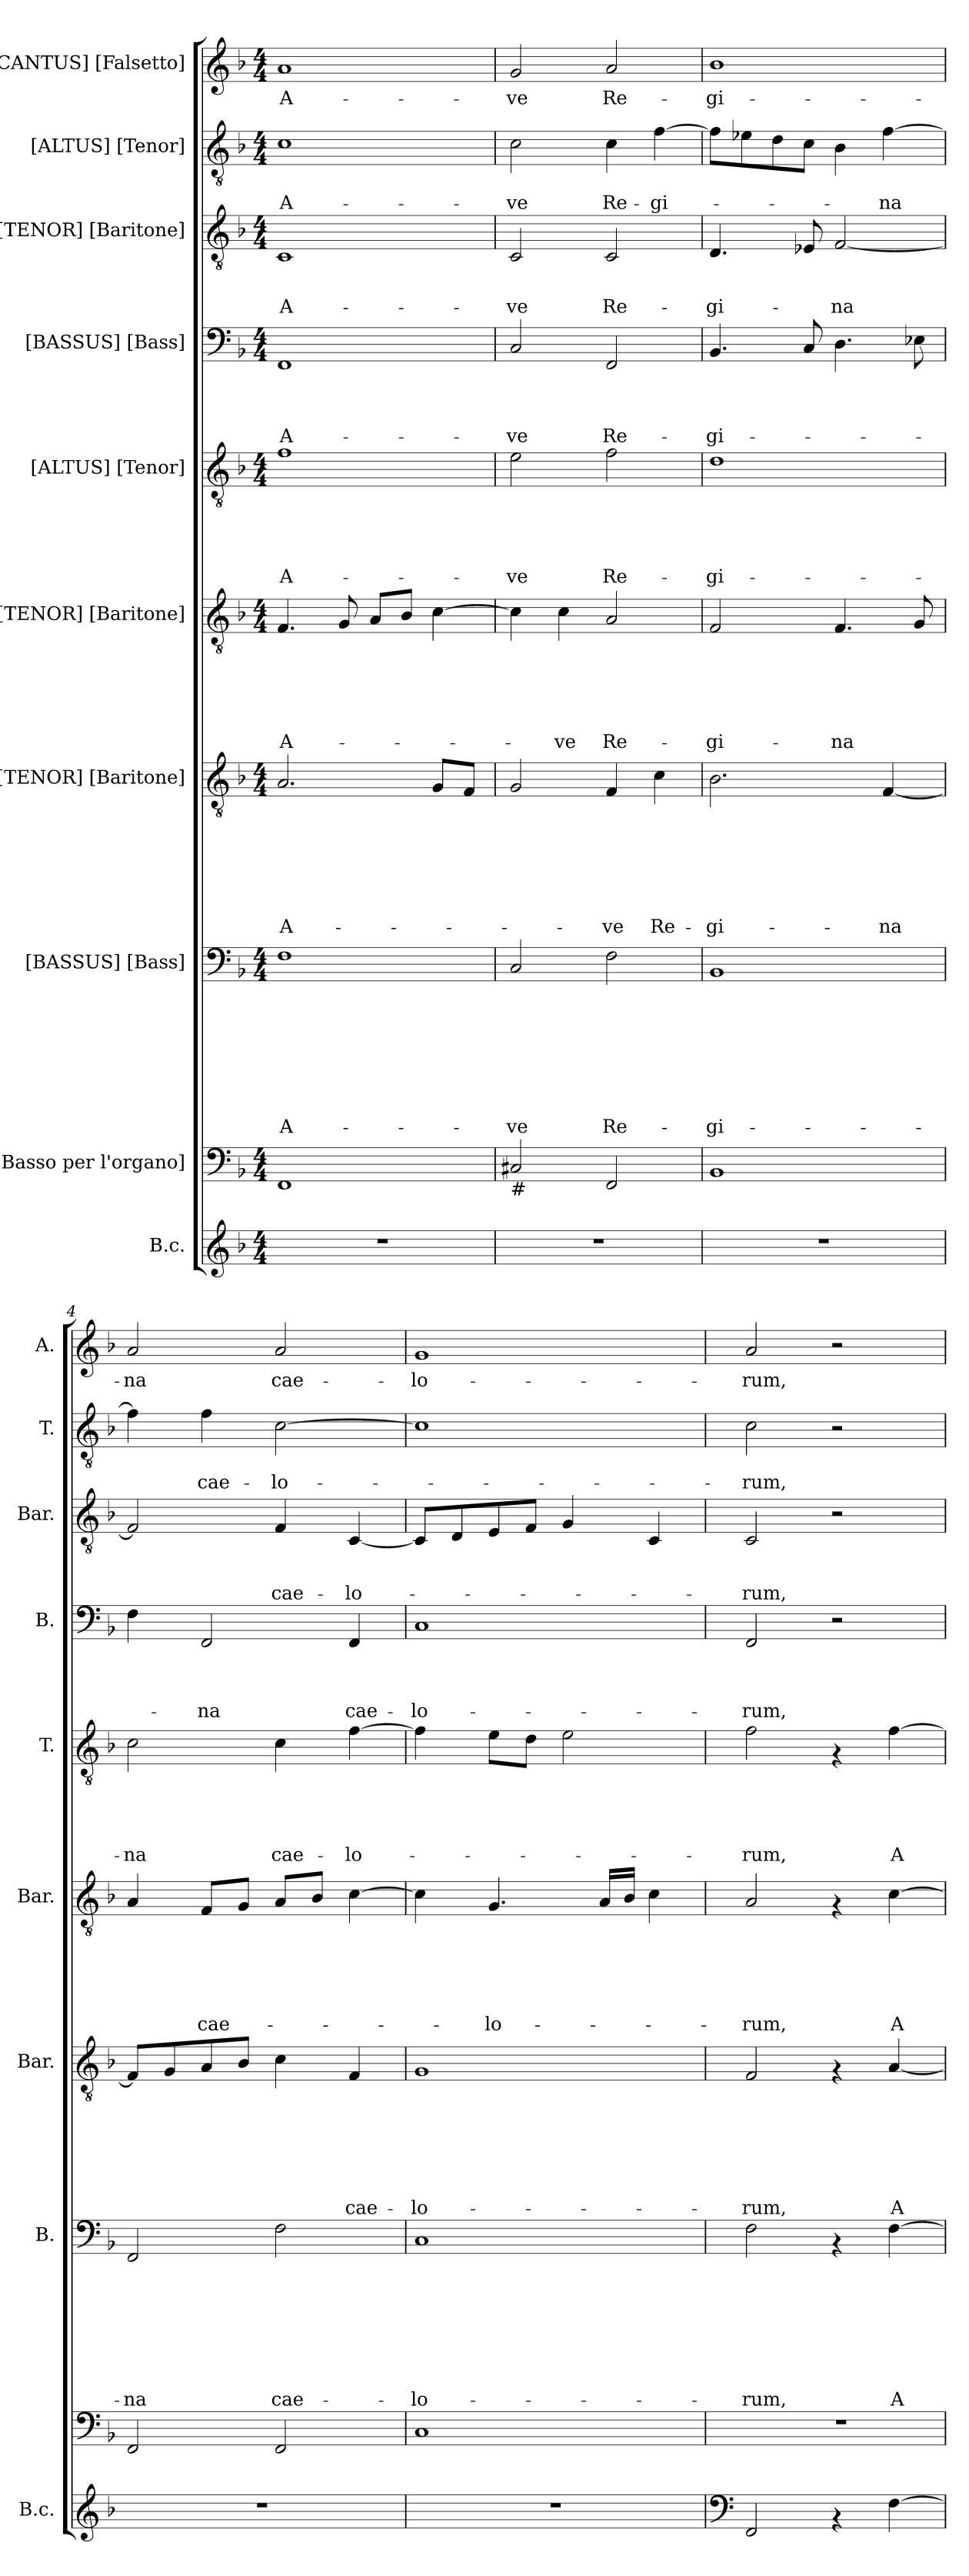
**kern	**kern	**kern	**text	**text	**text	**text	**text	**text	**text	**text	**kern	**text	**text	**text	**text	**text	**text	**text	**kern	**text	**text	**text	**text	**text	**text	**kern	**text	**text	**text	**text	**text	**kern	**text	**text	**text	**text	**kern	**text	**text	**text	**kern	**text	**text	**kern	**text
*part10	*part9	*part8	*part8	*part8	*part8	*part8	*part8	*part8	*part8	*part8	*part7	*part7	*part7	*part7	*part7	*part7	*part7	*part7	*part6	*part6	*part6	*part6	*part6	*part6	*part6	*part5	*part5	*part5	*part5	*part5	*part5	*part4	*part4	*part4	*part4	*part4	*part3	*part3	*part3	*part3	*part2	*part2	*part2	*part1	*part1
*staff10	*staff9	*staff8	*staff8	*staff8	*staff8	*staff8	*staff8	*staff8	*staff8	*staff8	*staff7	*staff7	*staff7	*staff7	*staff7	*staff7	*staff7	*staff7	*staff6	*staff6	*staff6	*staff6	*staff6	*staff6	*staff6	*staff5	*staff5	*staff5	*staff5	*staff5	*staff5	*staff4	*staff4	*staff4	*staff4	*staff4	*staff3	*staff3	*staff3	*staff3	*staff2	*staff2	*staff2	*staff1	*staff1
*I"B.c.	*I"[Basso per l'organo]	*I"[BASSUS] [Bass]	*	*	*	*	*	*	*	*	*I"[TENOR] [Baritone]	*	*	*	*	*	*	*	*I"[TENOR] [Baritone]	*	*	*	*	*	*	*I"[ALTUS] [Tenor]	*	*	*	*	*	*I"[BASSUS] [Bass]	*	*	*	*	*I"[TENOR] [Baritone]	*	*	*	*I"[ALTUS] [Tenor]	*	*	*I"[CANTUS] [Falsetto]	*
*I'B.c.	*	*I'B.	*	*	*	*	*	*	*	*	*I'Bar.	*	*	*	*	*	*	*	*I'Bar.	*	*	*	*	*	*	*I'T.	*	*	*	*	*	*I'B.	*	*	*	*	*I'Bar.	*	*	*	*I'T.	*	*	*I'A.	*
*clefG2	*clefF4	*clefF4	*	*	*	*	*	*	*	*	*clefGv2	*	*	*	*	*	*	*	*clefGv2	*	*	*	*	*	*	*clefGv2	*	*	*	*	*	*clefF4	*	*	*	*	*clefGv2	*	*	*	*clefGv2	*	*	*clefG2	*
*k[b-]	*k[b-]	*k[b-]	*	*	*	*	*	*	*	*	*k[b-]	*	*	*	*	*	*	*	*k[b-]	*	*	*	*	*	*	*k[b-]	*	*	*	*	*	*k[b-]	*	*	*	*	*k[b-]	*	*	*	*k[b-]	*	*	*k[b-]	*
*F:	*F:	*F:	*	*	*	*	*	*	*	*	*F:	*	*	*	*	*	*	*	*F:	*	*	*	*	*	*	*F:	*	*	*	*	*	*F:	*	*	*	*	*F:	*	*	*	*F:	*	*	*F:	*
*M4/4	*M4/4	*M4/4	*	*	*	*	*	*	*	*	*M4/4	*	*	*	*	*	*	*	*M4/4	*	*	*	*	*	*	*M4/4	*	*	*	*	*	*M4/4	*	*	*	*	*M4/4	*	*	*	*M4/4	*	*	*M4/4	*
=1	=1	=1	=1	=1	=1	=1	=1	=1	=1	=1	=1	=1	=1	=1	=1	=1	=1	=1	=1	=1	=1	=1	=1	=1	=1	=1	=1	=1	=1	=1	=1	=1	=1	=1	=1	=1	=1	=1	=1	=1	=1	=1	=1	=1	=1
!	!	!	!	!	!	!	!	!	!	!LO:LY:b	!	!	!	!	!	!	!	!LO:LY:b	!	!	!	!	!	!	!LO:LY:b	!	!	!	!	!	!LO:LY:b	!	!	!	!	!LO:LY:b	!	!	!	!LO:LY:b	!	!	!LO:LY:b	!	!LO:LY:b
1r	1FF	1F	.	.	.	.	.	.	.	A-	2.A/	.	.	.	.	.	.	A-	4.F/	.	.	.	.	.	A-	1f	.	.	.	.	A-	1FF	.	.	.	A-	1C	.	.	A-	1c	.	A-	1a	A-
.	.	.	.	.	.	.	.	.	.	.	.	.	.	.	.	.	.	.	8G/	.	.	.	.	.	.	.	.	.	.	.	.	.	.	.	.	.	.	.	.	.	.	.	.	.	.
.	.	.	.	.	.	.	.	.	.	.	.	.	.	.	.	.	.	.	8A/L	.	.	.	.	.	.	.	.	.	.	.	.	.	.	.	.	.	.	.	.	.	.	.	.	.	.
.	.	.	.	.	.	.	.	.	.	.	.	.	.	.	.	.	.	.	8B-/J	.	.	.	.	.	.	.	.	.	.	.	.	.	.	.	.	.	.	.	.	.	.	.	.	.	.
.	.	.	.	.	.	.	.	.	.	.	8G/L	.	.	.	.	.	.	.	[>4c\	.	.	.	.	.	.	.	.	.	.	.	.	.	.	.	.	.	.	.	.	.	.	.	.	.	.
.	.	.	.	.	.	.	.	.	.	.	8F/J	.	.	.	.	.	.	.	.	.	.	.	.	.	.	.	.	.	.	.	.	.	.	.	.	.	.	.	.	.	.	.	.	.	.
=2	=2	=2	=2	=2	=2	=2	=2	=2	=2	=2	=2	=2	=2	=2	=2	=2	=2	=2	=2	=2	=2	=2	=2	=2	=2	=2	=2	=2	=2	=2	=2	=2	=2	=2	=2	=2	=2	=2	=2	=2	=2	=2	=2	=2	=2
!	!LO:TX:b:t=#	!	!	!	!	!	!	!	!	!	!	!	!	!	!	!	!	!	!	!	!	!	!	!	!	!	!	!	!	!	!	!	!	!	!	!	!	!	!	!	!	!	!	!	!
!	!	!	!	!	!	!	!	!	!	!LO:LY:b	!	!	!	!	!	!	!	!	!	!	!	!	!	!	!	!	!	!	!	!	!LO:LY:b	!	!	!	!	!LO:LY:b	!	!	!	!LO:LY:b	!	!	!LO:LY:b	!	!LO:LY:b
1r	2C#/	2C/	.	.	.	.	.	.	.	-ve	2G/	.	.	.	.	.	.	.	4c\]	.	.	.	.	.	.	2e\	.	.	.	.	-ve	2C/	.	.	.	-ve	2C/	.	.	-ve	2c\	.	-ve	2g/	-ve
!	!	!	!	!	!	!	!	!	!	!	!	!	!	!	!	!	!	!	!	!	!	!	!	!	!LO:LY:b	!	!	!	!	!	!	!	!	!	!	!	!	!	!	!	!	!	!	!	!
.	.	.	.	.	.	.	.	.	.	.	.	.	.	.	.	.	.	.	4c\	.	.	.	.	.	-ve	.	.	.	.	.	.	.	.	.	.	.	.	.	.	.	.	.	.	.	.
!	!	!	!	!	!	!	!	!	!	!LO:LY:b	!	!	!	!	!	!	!	!LO:LY:b	!	!	!	!	!	!	!LO:LY:b	!	!	!	!	!	!LO:LY:b	!	!	!	!	!LO:LY:b	!	!	!	!LO:LY:b	!	!	!LO:LY:b	!	!LO:LY:b
.	2FF/	2F\	.	.	.	.	.	.	.	Re-	4F/	.	.	.	.	.	.	-ve	2A/	.	.	.	.	.	Re-	2f\	.	.	.	.	Re-	2FF/	.	.	.	Re-	2C/	.	.	Re-	4c\	.	Re-	2a/	Re-
!	!	!	!	!	!	!	!	!	!	!	!	!	!	!	!	!	!	!LO:LY:b	!	!	!	!	!	!	!	!	!	!	!	!	!	!	!	!	!	!	!	!	!	!	!	!	!LO:LY:b	!	!
.	.	.	.	.	.	.	.	.	.	.	4c\	.	.	.	.	.	.	Re-	.	.	.	.	.	.	.	.	.	.	.	.	.	.	.	.	.	.	.	.	.	.	[>4f\	.	-gi-	.	.
=3	=3	=3	=3	=3	=3	=3	=3	=3	=3	=3	=3	=3	=3	=3	=3	=3	=3	=3	=3	=3	=3	=3	=3	=3	=3	=3	=3	=3	=3	=3	=3	=3	=3	=3	=3	=3	=3	=3	=3	=3	=3	=3	=3	=3	=3
!	!	!	!	!	!	!	!	!	!	!LO:LY:b	!	!	!	!	!	!	!	!LO:LY:b	!	!	!	!	!	!	!LO:LY:b	!	!	!	!	!	!LO:LY:b	!	!	!	!	!LO:LY:b	!	!	!	!LO:LY:b	!	!	!	!	!LO:LY:b
1r	1BB-	1BB-	.	.	.	.	.	.	.	-gi-	2.B-\	.	.	.	.	.	.	-gi-	2F/	.	.	.	.	.	-gi-	1d	.	.	.	.	-gi-	4.BB-/	.	.	.	-gi-	4.D/	.	.	-gi-	8f\L]	.	.	1b-	-gi-
.	.	.	.	.	.	.	.	.	.	.	.	.	.	.	.	.	.	.	.	.	.	.	.	.	.	.	.	.	.	.	.	.	.	.	.	.	.	.	.	.	8e-X\	.	.	.	.
.	.	.	.	.	.	.	.	.	.	.	.	.	.	.	.	.	.	.	.	.	.	.	.	.	.	.	.	.	.	.	.	.	.	.	.	.	.	.	.	.	8d\	.	.	.	.
.	.	.	.	.	.	.	.	.	.	.	.	.	.	.	.	.	.	.	.	.	.	.	.	.	.	.	.	.	.	.	.	8C/	.	.	.	.	8E-X/	.	.	.	8c\J	.	.	.	.
!	!	!	!	!	!	!	!	!	!	!	!	!	!	!	!	!	!	!	!	!	!	!	!	!	!LO:LY:b	!	!	!	!	!	!	!	!	!	!	!	!	!	!	!LO:LY:b	!	!	!	!	!
.	.	.	.	.	.	.	.	.	.	.	.	.	.	.	.	.	.	.	4.F/	.	.	.	.	.	-na	.	.	.	.	.	.	4.D\	.	.	.	.	[<2F/	.	.	-na	4B-\	.	.	.	.
!	!	!	!	!	!	!	!	!	!	!	!	!	!	!	!	!	!	!LO:LY:b	!	!	!	!	!	!	!	!	!	!	!	!	!	!	!	!	!	!	!	!	!	!	!	!	!LO:LY:b	!	!
.	.	.	.	.	.	.	.	.	.	.	[<4F/	.	.	.	.	.	.	-na	.	.	.	.	.	.	.	.	.	.	.	.	.	.	.	.	.	.	.	.	.	.	[>4f\	.	-na	.	.
.	.	.	.	.	.	.	.	.	.	.	.	.	.	.	.	.	.	.	8G/	.	.	.	.	.	.	.	.	.	.	.	.	8E-X\	.	.	.	.	.	.	.	.	.	.	.	.	.
=4	=4	=4	=4	=4	=4	=4	=4	=4	=4	=4	=4	=4	=4	=4	=4	=4	=4	=4	=4	=4	=4	=4	=4	=4	=4	=4	=4	=4	=4	=4	=4	=4	=4	=4	=4	=4	=4	=4	=4	=4	=4	=4	=4	=4	=4
!	!	!	!	!	!	!	!	!	!	!LO:LY:b	!	!	!	!	!	!	!	!	!	!	!	!	!	!	!	!	!	!	!	!	!LO:LY:b	!	!	!	!	!	!	!	!	!	!	!	!	!	!LO:LY:b
1r	2FF/	2FF/	.	.	.	.	.	.	.	-na	8F/L]	.	.	.	.	.	.	.	4A/	.	.	.	.	.	.	2c\	.	.	.	.	-na	4F\	.	.	.	.	2F/]	.	.	.	4f\]	.	.	2a/	-na
.	.	.	.	.	.	.	.	.	.	.	8G/	.	.	.	.	.	.	.	.	.	.	.	.	.	.	.	.	.	.	.	.	.	.	.	.	.	.	.	.	.	.	.	.	.	.
!	!	!	!	!	!	!	!	!	!	!	!	!	!	!	!	!	!	!	!	!	!	!	!	!	!LO:LY:b	!	!	!	!	!	!	!	!	!	!	!LO:LY:b	!	!	!	!	!	!	!LO:LY:b	!	!
.	.	.	.	.	.	.	.	.	.	.	8A/	.	.	.	.	.	.	.	8F/L	.	.	.	.	.	cae-	.	.	.	.	.	.	2FF/	.	.	.	-na	.	.	.	.	4f\	.	cae-	.	.
.	.	.	.	.	.	.	.	.	.	.	8B-/J	.	.	.	.	.	.	.	8G/J	.	.	.	.	.	.	.	.	.	.	.	.	.	.	.	.	.	.	.	.	.	.	.	.	.	.
!	!	!	!	!	!	!	!	!	!	!LO:LY:b	!	!	!	!	!	!	!	!	!	!	!	!	!	!	!	!	!	!	!	!	!LO:LY:b	!	!	!	!	!	!	!	!	!LO:LY:b	!	!	!LO:LY:b	!	!LO:LY:b
.	2FF/	2F\	.	.	.	.	.	.	.	cae-	4c\	.	.	.	.	.	.	.	8A/L	.	.	.	.	.	.	4c\	.	.	.	.	cae-	.	.	.	.	.	4F/	.	.	cae-	[>2c\	.	-lo-	2a/	cae-
.	.	.	.	.	.	.	.	.	.	.	.	.	.	.	.	.	.	.	8B-/J	.	.	.	.	.	.	.	.	.	.	.	.	.	.	.	.	.	.	.	.	.	.	.	.	.	.
!	!	!	!	!	!	!	!	!	!	!	!	!	!	!	!	!	!	!LO:LY:b	!	!	!	!	!	!	!	!	!	!	!	!	!LO:LY:b	!	!	!	!	!LO:LY:b	!	!	!	!LO:LY:b	!	!	!	!	!
.	.	.	.	.	.	.	.	.	.	.	4F/	.	.	.	.	.	.	cae-	[>4c\	.	.	.	.	.	.	[>4f\	.	.	.	.	-lo-	4FF/	.	.	.	cae-	[<4C/	.	.	-lo-	.	.	.	.	.
=5	=5	=5	=5	=5	=5	=5	=5	=5	=5	=5	=5	=5	=5	=5	=5	=5	=5	=5	=5	=5	=5	=5	=5	=5	=5	=5	=5	=5	=5	=5	=5	=5	=5	=5	=5	=5	=5	=5	=5	=5	=5	=5	=5	=5	=5
!	!	!	!	!	!	!	!	!	!	!LO:LY:b	!	!	!	!	!	!	!	!LO:LY:b	!	!	!	!	!	!	!	!	!	!	!	!	!	!	!	!	!	!LO:LY:b	!	!	!	!	!	!	!	!	!LO:LY:b
1r	1C<	1C	.	.	.	.	.	.	.	-lo-	1G	.	.	.	.	.	.	-lo-	4c\]	.	.	.	.	.	.	4f\]	.	.	.	.	.	1C	.	.	.	-lo-	8C/L]	.	.	.	1c]	.	.	1g	-lo-
.	.	.	.	.	.	.	.	.	.	.	.	.	.	.	.	.	.	.	.	.	.	.	.	.	.	.	.	.	.	.	.	.	.	.	.	.	8D/	.	.	.	.	.	.	.	.
!	!	!	!	!	!	!	!	!	!	!	!	!	!	!	!	!	!	!	!	!	!	!	!	!	!LO:LY:b	!	!	!	!	!	!	!	!	!	!	!	!	!	!	!	!	!	!	!	!
.	.	.	.	.	.	.	.	.	.	.	.	.	.	.	.	.	.	.	4.G/	.	.	.	.	.	-lo-	8e\L	.	.	.	.	.	.	.	.	.	.	8E/	.	.	.	.	.	.	.	.
.	.	.	.	.	.	.	.	.	.	.	.	.	.	.	.	.	.	.	.	.	.	.	.	.	.	8d\J	.	.	.	.	.	.	.	.	.	.	8F/J	.	.	.	.	.	.	.	.
.	.	.	.	.	.	.	.	.	.	.	.	.	.	.	.	.	.	.	.	.	.	.	.	.	.	2e\	.	.	.	.	.	.	.	.	.	.	4G/	.	.	.	.	.	.	.	.
.	.	.	.	.	.	.	.	.	.	.	.	.	.	.	.	.	.	.	16A/LL	.	.	.	.	.	.	.	.	.	.	.	.	.	.	.	.	.	.	.	.	.	.	.	.	.	.
.	.	.	.	.	.	.	.	.	.	.	.	.	.	.	.	.	.	.	16B-/JJ	.	.	.	.	.	.	.	.	.	.	.	.	.	.	.	.	.	.	.	.	.	.	.	.	.	.
.	.	.	.	.	.	.	.	.	.	.	.	.	.	.	.	.	.	.	4c\	.	.	.	.	.	.	.	.	.	.	.	.	.	.	.	.	.	4C/	.	.	.	.	.	.	.	.
!!LO:PB:g=z
=6	=6	=6	=6	=6	=6	=6	=6	=6	=6	=6	=6	=6	=6	=6	=6	=6	=6	=6	=6	=6	=6	=6	=6	=6	=6	=6	=6	=6	=6	=6	=6	=6	=6	=6	=6	=6	=6	=6	=6	=6	=6	=6	=6	=6	=6
*clefF4	*	*	*	*	*	*	*	*	*	*	*	*	*	*	*	*	*	*	*	*	*	*	*	*	*	*	*	*	*	*	*	*	*	*	*	*	*	*	*	*	*	*	*	*	*
!	!	!	!	!	!	!	!	!	!	!LO:LY:b	!	!	!	!	!	!	!	!LO:LY:b	!	!	!	!	!	!	!LO:LY:b	!	!	!	!	!	!LO:LY:b	!	!	!	!	!LO:LY:b	!	!	!	!LO:LY:b	!	!	!LO:LY:b	!	!LO:LY:b
2FF/	1r	2F\	.	.	.	.	.	.	.	-rum,	2F/	.	.	.	.	.	.	-rum,	2A/	.	.	.	.	.	-rum,	2f\	.	.	.	.	-rum,	2FF/	.	.	.	-rum,	2C/	.	.	-rum,	2c\	.	-rum,	2a/	-rum,
4rAA	.	4rAA	.	.	.	.	.	.	.	.	4rF	.	.	.	.	.	.	.	4rF	.	.	.	.	.	.	4rF	.	.	.	.	.	2r	.	.	.	.	2r	.	.	.	2r	.	.	2r	.
!	!	!	!	!	!	!	!	!	!	!LO:LY:b	!	!	!	!	!	!	!	!LO:LY:b	!	!	!	!	!	!	!LO:LY:b	!	!	!	!	!	!LO:LY:b	!	!	!	!	!	!	!	!	!	!	!	!	!	!
[>4F\	.	[>4F\	.	.	.	.	.	.	.	A-	[<4A/	.	.	.	.	.	.	A-	[>4c\	.	.	.	.	.	A-	[>4f\	.	.	.	.	A-	.	.	.	.	.	.	.	.	.	.	.	.	.	.
=	=	=	=	=	=	=	=	=	=	=	=	=	=	=	=	=	=	=	=	=	=	=	=	=	=	=	=	=	=	=	=	=	=	=	=	=	=	=	=	=	=	=	=	=	=
*-	*-	*-	*-	*-	*-	*-	*-	*-	*-	*-	*-	*-	*-	*-	*-	*-	*-	*-	*-	*-	*-	*-	*-	*-	*-	*-	*-	*-	*-	*-	*-	*-	*-	*-	*-	*-	*-	*-	*-	*-	*-	*-	*-	*-	*-
